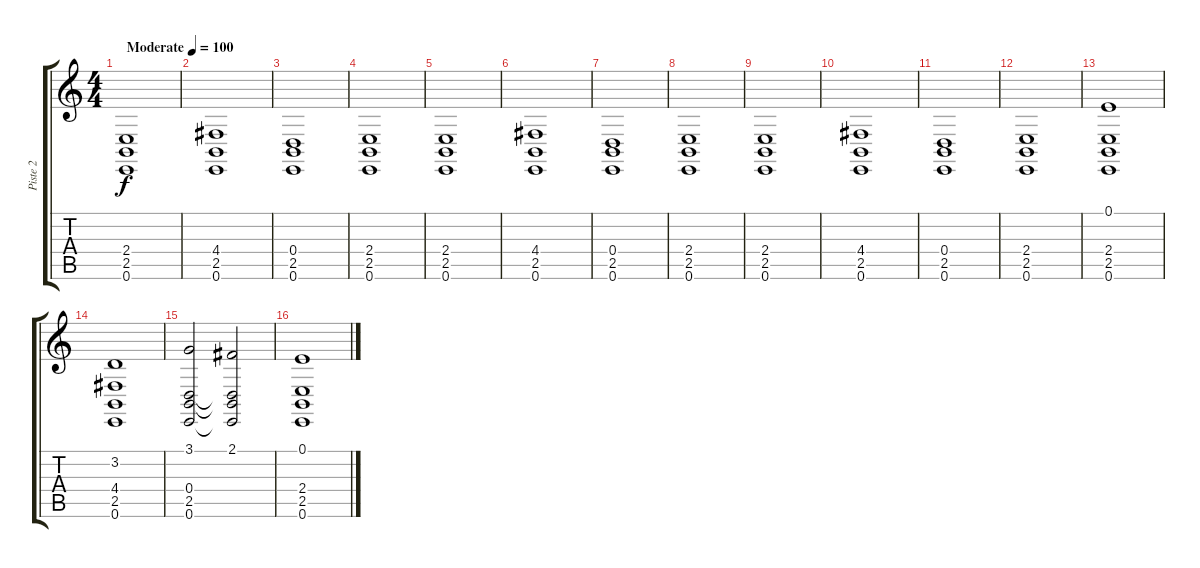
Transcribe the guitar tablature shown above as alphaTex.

\track ("Piste 2" "Piste 2") {instrument pad8sweep}
\staff {score tabs}
\tuning (E4 B3 G3 D3 A2 E2) {hide}
\ts (4 4)
\tempo (100 "Moderate")
\clef g2
\ks c
(2.4 2.5 0.6).1{dy f instrument pad8sweep} |
(4.4 2.5 0.6).1 |
(0.4 2.5 0.6).1 |
(2.4 2.5 0.6).1 |
(2.4 2.5 0.6).1 |
(4.4 2.5 0.6).1 |
(0.4 2.5 0.6).1 |
(2.4 2.5 0.6).1 |
(2.4 2.5 0.6).1 |
(4.4 2.5 0.6).1 |
(0.4 2.5 0.6).1 |
(2.4 2.5 0.6).1 |
(0.1 2.4 2.5 0.6).1 |
(3.2 4.4 2.5 0.6).1 |
(3.1 0.4 2.5 0.6).2 (2.1 0.4{t} 2.5{t} 0.6{t}).2 |
(0.1 2.4 2.5 0.6).1
